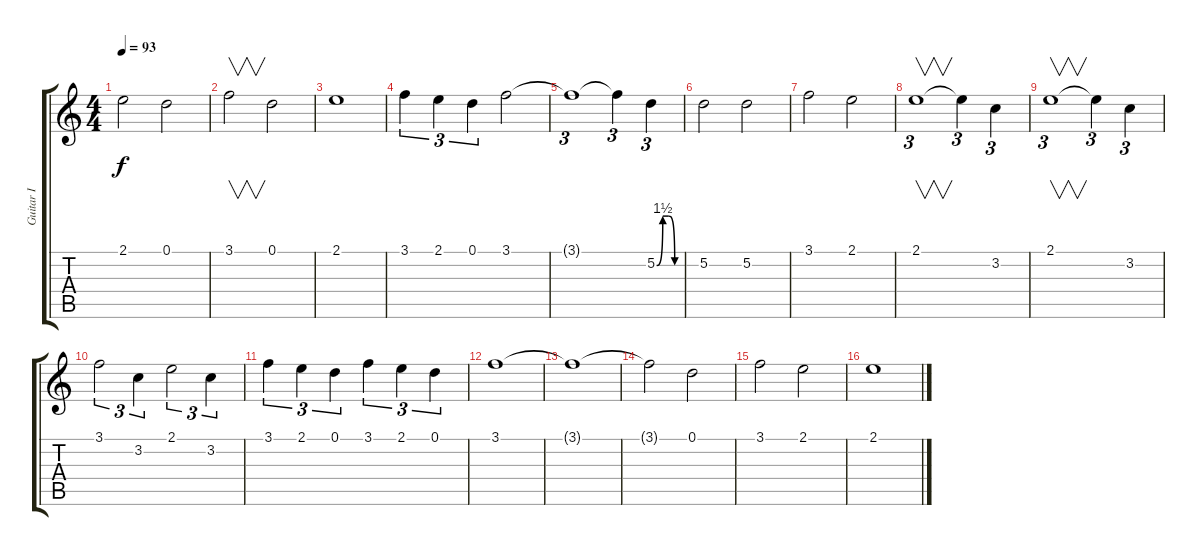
\track ("Guitar I" "Guitar I") {instrument distortionguitar}
\staff {score tabs}
\tuning (D4 A3 F3 C3 G2 D2) {hide}
\ts (4 4)
\tempo 93
\clef g2
\ks c
2.1{t}.2{dy f} 0.1.2 |
3.1.2{v} 0.1.2 |
2.1.1 |
3.1.4{tu (3 2)} 2.1.4{tu (3 2)} 0.1.4{tu (3 2)} 3.1.2 |
3.1{t}.1{tu (3 2)} 3.1{t}.4{tu (3 2)} 5.2{be (custom 0 0 15 6 30 6 45 0 60 0)}.4{tu (3 2)} |
5.2.2 5.2.2 |
3.1.2 2.1.2 |
2.1.1{v tu (3 2)} 2.1{t}.4{tu (3 2)} 3.2.4{tu (3 2)} |
2.1.1{v tu (3 2)} 2.1{t}.4{tu (3 2)} 3.2.4{tu (3 2)} |
3.1.2{tu (3 2)} 3.2.4{tu (3 2)} 2.1.2{tu (3 2)} 3.2.4{tu (3 2)} |
3.1.4{tu (3 2)} 2.1.4{tu (3 2)} 0.1.4{tu (3 2)} 3.1.4{tu (3 2)} 2.1.4{tu (3 2)} 0.1.4{tu (3 2)} |
3.1.1 |
3.1{t}.1 |
3.1{t}.2 0.1.2 |
3.1.2 2.1.2 |
2.1.1
